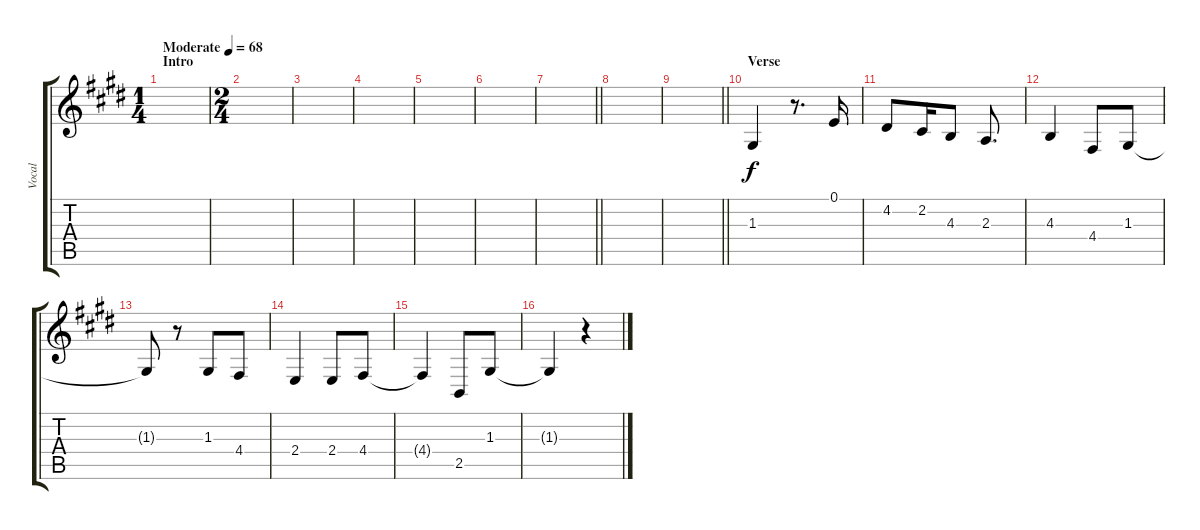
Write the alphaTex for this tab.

\track ("Vocal" "Vocal") {instrument vibraphone}
\staff {score tabs}
\tuning (E4 B3 G3 D3 A2 E2) {hide}
\ts (1 4)
\section ("" "Intro")
\tempo (68 "Moderate")
\clef g2
\ks e
|
\ts (2 4)
|
|
|
|
|
\barLineRight lightlight
|
\section ("" "")
|
\barLineRight lightlight
|
\section ("" "Verse")
1.3.4 r.8{d} 0.1.16 |
4.2.8 2.2.16 4.3.8 2.3.8{d} |
4.3.4 4.4.8 1.3.8 |
1.3{t}.8 r.8 1.3.8 4.4.8 |
2.4.4 2.4.8 4.4.8 |
4.4{t}.4 2.5.8 1.3.8 |
1.3{t}.4 r.4
